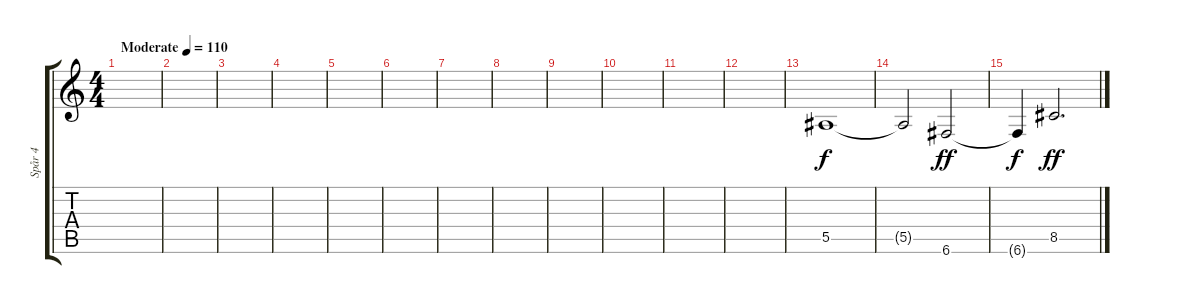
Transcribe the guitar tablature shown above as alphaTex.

\track ("Spår 4" "Spår 4") {instrument overdrivenguitar}
\staff {score tabs}
\tuning (C4 G3 Eb3 Bb2 F2 C2) {hide}
\ts (4 4)
\tempo (110 "Moderate")
\clef g2
\ks c
|
|
|
|
|
|
|
|
|
|
|
|
5.5.1 |
5.5{t}.2{dy f} 6.6.2{dy ff} |
6.6{t}.4{dy f} 8.5.2{d dy ff}
